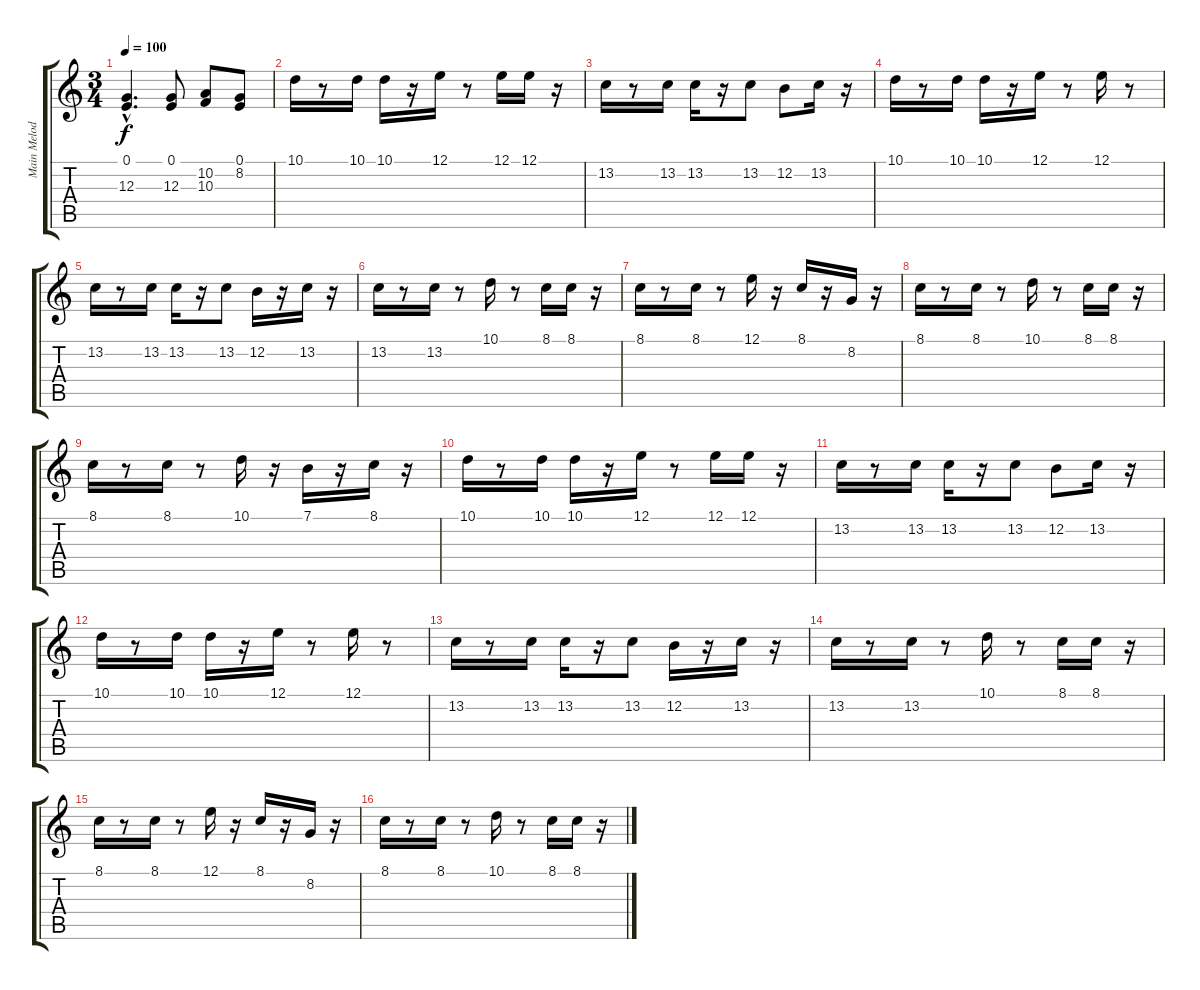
\track ("Main Melody" "Main Melod") {instrument accordion}
\staff {score tabs}
\tuning (E4 B3 G3 D3 A2 E2) {hide}
\ts (3 4)
\tempo 100
\clef g2
\ks c
(0.1{hac} 12.3{hac}).4{d dy f} (0.1 12.3).8 (10.2 10.3).8 (0.1 8.2).8 |
10.1.16 r.8 10.1.16 10.1.16 r.16 12.1.16 r.8 12.1.16 12.1.16 r.16 |
13.2.16 r.8 13.2.16 13.2.16 r.16 13.2.8 12.2.8 13.2.16 r.16 |
10.1.16 r.8 10.1.16 10.1.16 r.16 12.1.16 r.8 12.1.16 r.8 |
13.2.16 r.8 13.2.16 13.2.16 r.16 13.2.8 12.2.16 r.16 13.2.16 r.16 |
13.2.16 r.8 13.2.16 r.8 10.1.16 r.8 8.1.16 8.1.16 r.16 |
8.1.16 r.8 8.1.16 r.8 12.1.16 r.16 8.1.16 r.16 8.2.16 r.16 |
8.1.16 r.8 8.1.16 r.8 10.1.16 r.8 8.1.16 8.1.16 r.16 |
8.1.16 r.8 8.1.16 r.8 10.1.16 r.16 7.1.16 r.16 8.1.16 r.16 |
10.1.16 r.8 10.1.16 10.1.16 r.16 12.1.16 r.8 12.1.16 12.1.16 r.16 |
13.2.16 r.8 13.2.16 13.2.16 r.16 13.2.8 12.2.8 13.2.16 r.16 |
10.1.16 r.8 10.1.16 10.1.16 r.16 12.1.16 r.8 12.1.16 r.8 |
13.2.16 r.8 13.2.16 13.2.16 r.16 13.2.8 12.2.16 r.16 13.2.16 r.16 |
13.2.16 r.8 13.2.16 r.8 10.1.16 r.8 8.1.16 8.1.16 r.16 |
8.1.16 r.8 8.1.16 r.8 12.1.16 r.16 8.1.16 r.16 8.2.16 r.16 |
8.1.16 r.8 8.1.16 r.8 10.1.16 r.8 8.1.16 8.1.16 r.16
